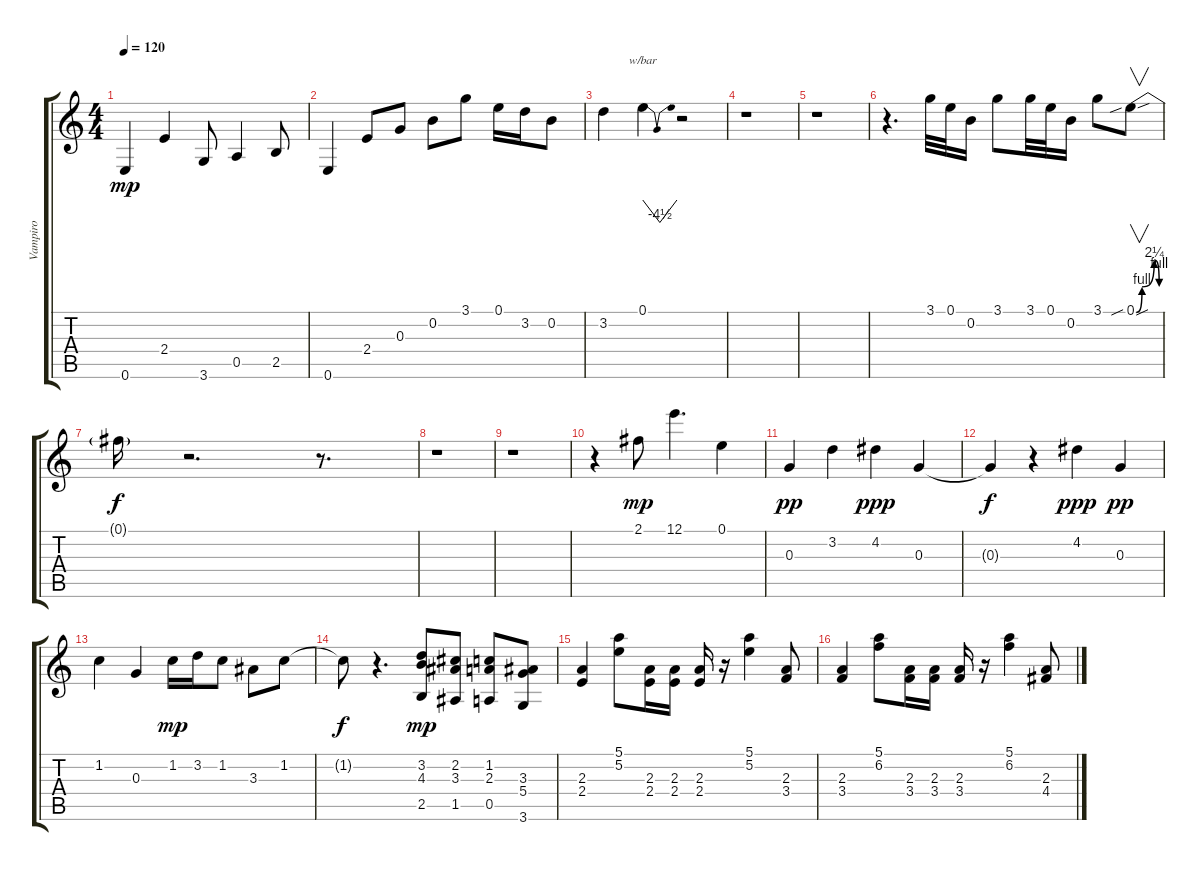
\track ("Vampiro" "Vampiro") {instrument distortionguitar}
\staff {score tabs}
\tuning (E4 B3 G3 D3 A2 E2) {hide}
\ts (4 4)
\tempo 120
\clef g2
\ks c
0.6.4{dy mp} 2.4.4 3.6.8 0.5.4 2.5.8 |
0.6.4 2.4.8 0.3.8 0.2.8 3.1.8 0.1.16 3.2.16 0.2.8 |
3.2.4 0.1.4{tbe (dip default 0 0 30 -18 60 0)} r.2 |
r.1 |
r.1 |
r.4{d} 3.1.32 0.1.32 0.2.16 3.1.8 3.1.32 0.1.32 0.2.16 3.1.8 0.1{be (custom 0 0 15 4 47 9 60 4) sib sou}.8{v} |
0.1{t}.16{dy f} r.2{d} r.8{d} |
r.1 |
r.1 |
r.4 2.1.8{dy mp} 12.1.4{d} 0.1.4 |
0.3.4{dy pp} 3.2.4 4.2.4{dy ppp} 0.3.4 |
0.3{t}.4{dy f} r.4 4.2.4{dy ppp} 0.3.4{dy pp} |
1.2.4 0.3.4 1.2.16{dy mp} 3.2.16 1.2.8 3.3.8 1.2.8 |
1.2{t}.8{dy f} r.4{d} (3.2 4.3 2.5).8{dy mp} (2.2 3.3 1.5).8 (1.2 2.3 0.5).8 (3.3 5.4 3.6).8 |
(2.3 2.4).4 (5.1 5.2).8 (2.3 2.4).16 (2.3 2.4).16 (2.3 2.4).16 r.16 (5.1 5.2).4 (2.3 3.4).8 |
(2.3 3.4).4 (5.1 6.2).8 (2.3 3.4).16 (2.3 3.4).16 (2.3 3.4).16 r.16 (5.1 6.2).4 (2.3 4.4).8
